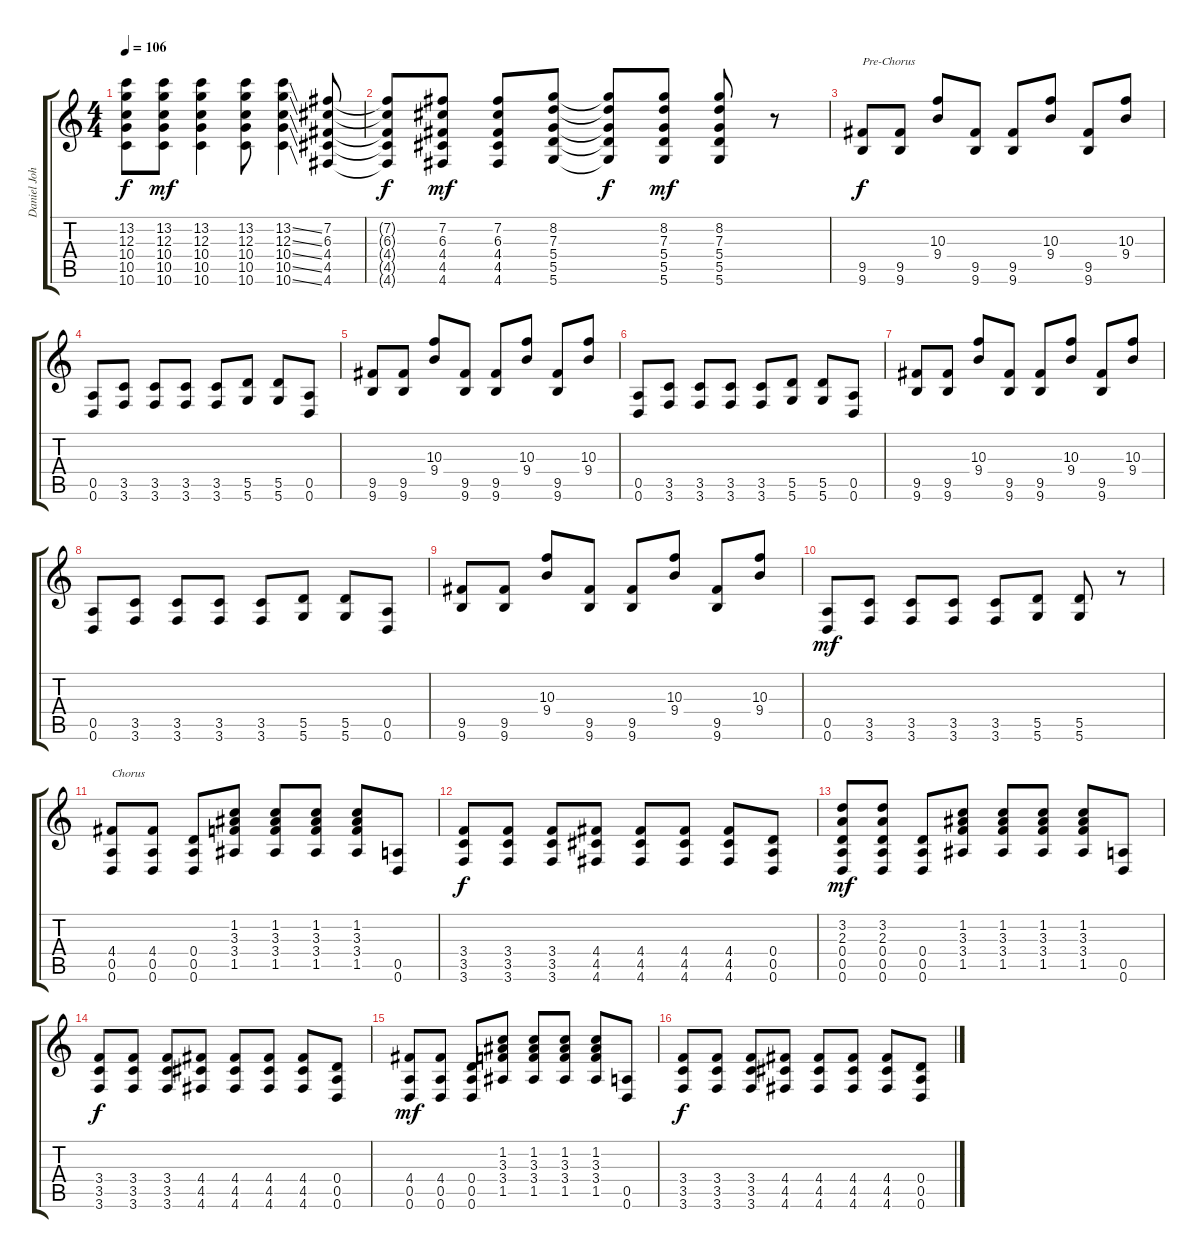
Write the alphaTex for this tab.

\track ("Daniel Johns (Gtr2)" "Daniel Joh") {instrument distortionguitar}
\staff {score tabs}
\tuning (E4 B3 G3 D3 A2 D2) {hide}
\ts (4 4)
\tempo 106
\clef g2
\ks c
(13.2{t} 12.3{t} 10.4{t} 10.5{t} 10.6{t}).8{dy f} (13.2 12.3 10.4 10.5 10.6).8{dy mf} (13.2 12.3 10.4 10.5 10.6).4 (13.2 12.3 10.4 10.5 10.6).8 (13.2{ss} 12.3{ss} 10.4{ss} 10.5{ss} 10.6{ss}).4 (7.2 6.3 4.4 4.5 4.6).8 |
(7.2{t} 6.3{t} 4.4{t} 4.5{t} 4.6{t}).8{dy f} (7.2 6.3 4.4 4.5 4.6).8{dy mf} (7.2 6.3 4.4 4.5 4.6).8 (8.2 7.3 5.4 5.5 5.6).8 (8.2{t} 7.3{t} 5.4{t} 5.5{t} 5.6{t}).8{dy f} (8.2 7.3 5.4 5.5 5.6).8{dy mf} (8.2 7.3 5.4 5.5 5.6).8 r.8 |
(9.5 9.6).8{txt "Pre-Chorus" dy f} (9.5 9.6).8 (10.3 9.4).8 (9.5 9.6).8 (9.5 9.6).8 (10.3 9.4).8 (9.5 9.6).8 (10.3 9.4).8 |
(0.5 0.6).8 (3.5 3.6).8 (3.5 3.6).8 (3.5 3.6).8 (3.5 3.6).8 (5.5 5.6).8 (5.5 5.6).8 (0.5 0.6).8 |
(9.5 9.6).8 (9.5 9.6).8 (10.3 9.4).8 (9.5 9.6).8 (9.5 9.6).8 (10.3 9.4).8 (9.5 9.6).8 (10.3 9.4).8 |
(0.5 0.6).8 (3.5 3.6).8 (3.5 3.6).8 (3.5 3.6).8 (3.5 3.6).8 (5.5 5.6).8 (5.5 5.6).8 (0.5 0.6).8 |
(9.5 9.6).8 (9.5 9.6).8 (10.3 9.4).8 (9.5 9.6).8 (9.5 9.6).8 (10.3 9.4).8 (9.5 9.6).8 (10.3 9.4).8 |
(0.5 0.6).8 (3.5 3.6).8 (3.5 3.6).8 (3.5 3.6).8 (3.5 3.6).8 (5.5 5.6).8 (5.5 5.6).8 (0.5 0.6).8 |
(9.5 9.6).8 (9.5 9.6).8 (10.3 9.4).8 (9.5 9.6).8 (9.5 9.6).8 (10.3 9.4).8 (9.5 9.6).8 (10.3 9.4).8 |
(0.5 0.6).8{dy mf} (3.5 3.6).8 (3.5 3.6).8 (3.5 3.6).8 (3.5 3.6).8 (5.5 5.6).8 (5.5 5.6).8 r.8 |
(4.4 0.5 0.6).8{txt "Chorus"} (4.4 0.5 0.6).8 (0.4 0.5 0.6).8 (1.2 3.3 3.4 1.5).8 (1.2 3.3 3.4 1.5).8 (1.2 3.3 3.4 1.5).8 (1.2 3.3 3.4 1.5).8 (0.5 0.6).8 |
(3.4 3.5 3.6).8{dy f} (3.4 3.5 3.6).8 (3.4 3.5 3.6).8 (4.4 4.5 4.6).8 (4.4 4.5 4.6).8 (4.4 4.5 4.6).8 (4.4 4.5 4.6).8 (0.4 0.5 0.6).8 |
(3.2 2.3 0.4 0.5 0.6).8{dy mf} (3.2 2.3 0.4 0.5 0.6).8 (0.4 0.5 0.6).8 (1.2 3.3 3.4 1.5).8 (1.2 3.3 3.4 1.5).8 (1.2 3.3 3.4 1.5).8 (1.2 3.3 3.4 1.5).8 (0.5 0.6).8 |
(3.4 3.5 3.6).8{dy f} (3.4 3.5 3.6).8 (3.4 3.5 3.6).8 (4.4 4.5 4.6).8 (4.4 4.5 4.6).8 (4.4 4.5 4.6).8 (4.4 4.5 4.6).8 (0.4 0.5 0.6).8 |
(4.4 0.5 0.6).8{dy mf} (4.4 0.5 0.6).8 (0.4 0.5 0.6).8 (1.2 3.3 3.4 1.5).8 (1.2 3.3 3.4 1.5).8 (1.2 3.3 3.4 1.5).8 (1.2 3.3 3.4 1.5).8 (0.5 0.6).8 |
(3.4 3.5 3.6).8{dy f} (3.4 3.5 3.6).8 (3.4 3.5 3.6).8 (4.4 4.5 4.6).8 (4.4 4.5 4.6).8 (4.4 4.5 4.6).8 (4.4 4.5 4.6).8 (0.4 0.5 0.6).8
